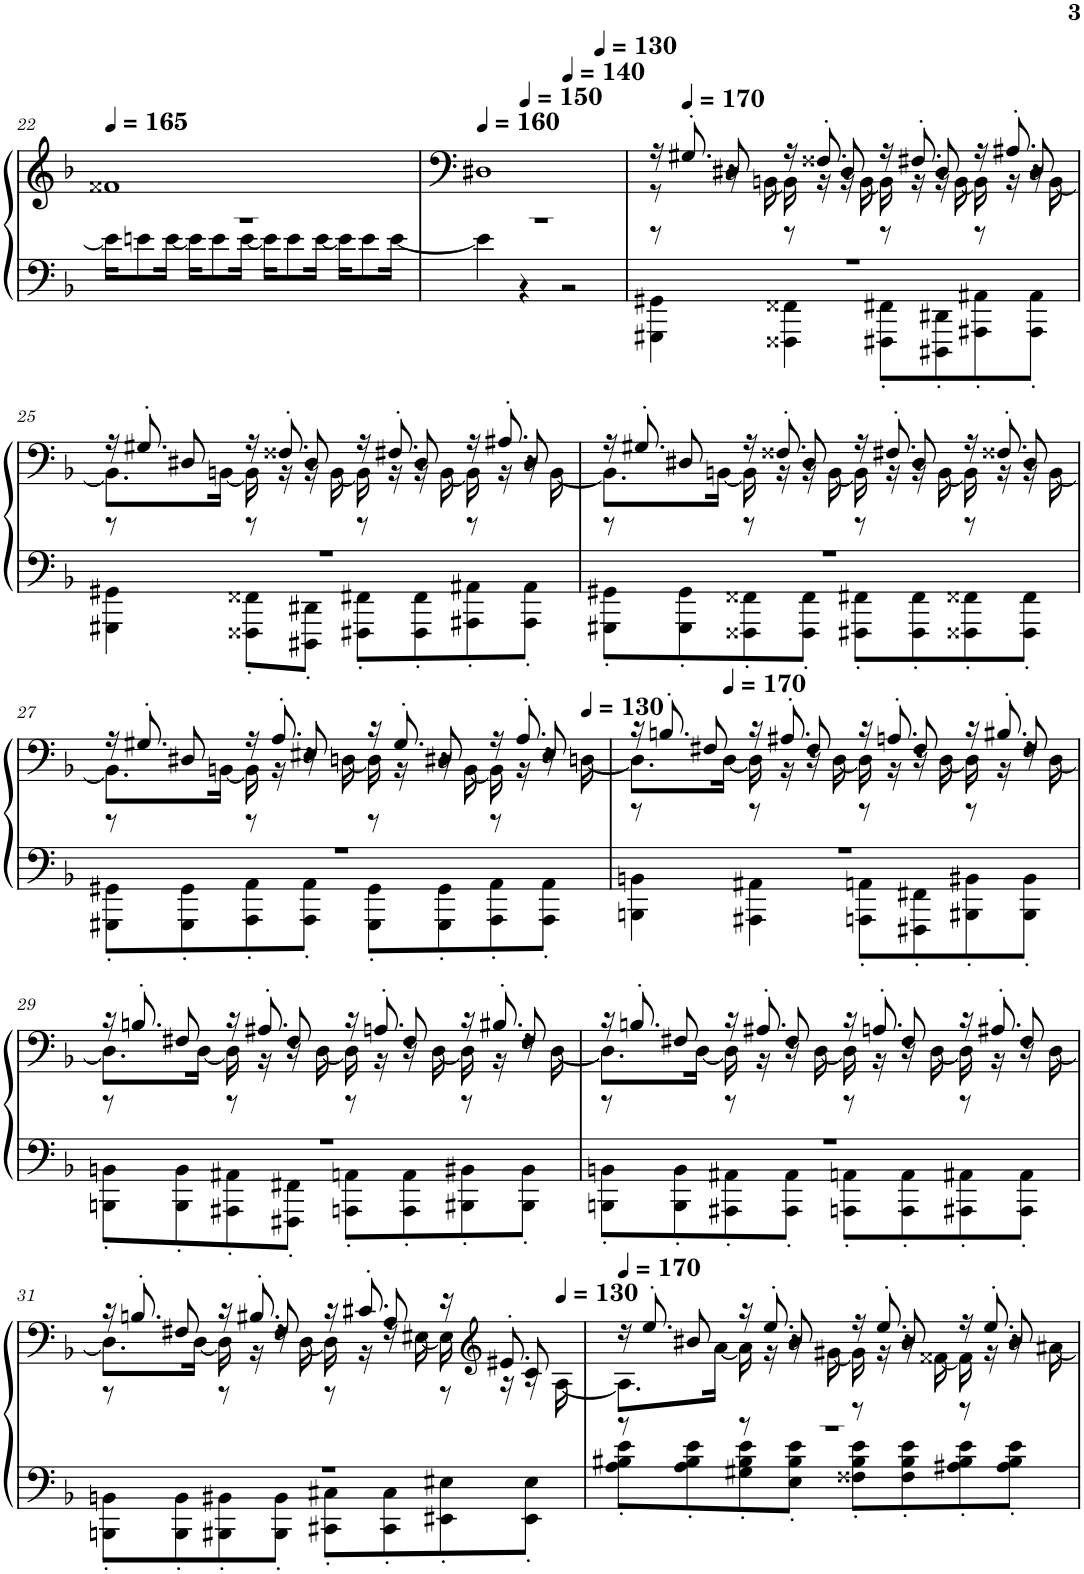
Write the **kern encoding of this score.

**kern	**kern
*part1	*part1
*staff2	*staff1
*I"Piano, Grand Piano	*
*I'Pno.	*
!!LO:PB:g=z
*clefF4	*clefG2
*k[b-]	*k[b-]
*M4/4	*M4/4
*MM165	*MM165
=22	=22
*^	*
1r	16e#\KL]	1f##X
.	8en\	.
.	[16e\Jk	.
.	16e\KL]	.
.	8e\	.
.	[16e\Jk	.
.	16e\KL]	.
.	8e\	.
.	[16e\Jk	.
.	16e\KL]	.
.	8e\	.
.	[16e\Jk	.
=23	=23	=23
*	*	*MM160
*	*	*^
1r	4e\]	1D#X	2.ryy
*	*	*MM150	*
.	4r	.	.
*	*	*MM140	*
.	2r	.	.
*	*	*MM130	*
.	.	.	4ryy
=24	=24	=24	=24
*	*	*	*^
1r	4GGG#X\ 4GG#X\	16r	8r	8r
*	*	*MM170	*	*
.	.	8.G#X'/	.	.
.	.	.	16r	8D#X/
.	.	.	[16BBn\	.
.	4FFF##X\ 4FF##X\	16r	16BB\]	8r
.	.	8.F##X'/	16r	.
.	.	.	16r	8D#/
.	.	.	[16BB\	.
.	8FFF#X\' 8FF#X\'L	16r	16BB\]	8r
.	.	8.F#X'/	16r	.
.	8DDD#X\' 8DD#X\'	.	16r	8D#/
.	.	.	[16BB\	.
.	8AAA#X\' 8AA#X\'	16r	16BB\]	8r
.	.	8.A#X'/	16r	.
.	8AAA#\' 8AA#\'J	.	16r	8D#/
.	.	.	[16BB\	.
!!LO:LB:g=z	!!	!!
=25	=25	=25	=25	=25
1r	4GGG#X\ 4GG#X\	16r	8.BB\L]	8r
.	.	8.G#X'/	.	.
.	.	.	.	8D#X/
.	.	.	[16BBn\Jk	.
.	8FFF##X\' 8FF##X\'L	16r	16BB\]	8r
.	.	8.F##X'/	16r	.
.	8DDD#X\' 8DD#X\'J	.	16r	8D#/
.	.	.	[16BB\	.
.	8FFF#X\' 8FF#X\'L	16r	16BB\]	8r
.	.	8.F#X'/	16r	.
.	8FFF#\' 8FF#\'	.	16r	8D#/
.	.	.	[16BB\	.
.	8AAA#X\' 8AA#X\'	16r	16BB\]	8r
.	.	8.A#X'/	16r	.
.	8AAA#\' 8AA#\'J	.	16r	8D#/
.	.	.	[16BB\	.
=26	=26	=26	=26	=26
1r	8GGG#X\' 8GG#X\'L	16r	8.BB\L]	8r
.	.	8.G#X'/	.	.
.	8GGG#\' 8GG#\'	.	.	8D#X/
.	.	.	[16BBn\Jk	.
.	8FFF##X\' 8FF##X\'	16r	16BB\]	8r
.	.	8.F##X'/	16r	.
.	8FFF##\' 8FF##\'J	.	16r	8D#/
.	.	.	[16BB\	.
.	8FFF#X\' 8FF#X\'L	16r	16BB\]	8r
.	.	8.F#X'/	16r	.
.	8FFF#\' 8FF#\'	.	16r	8D#/
.	.	.	[16BB\	.
.	8FFF##X\' 8FF##X\'	16r	16BB\]	8r
.	.	8.F##X'/	16r	.
.	8FFF##\' 8FF##\'J	.	16r	8D#/
.	.	.	[16BB\	.
!!LO:LB:g=z	!!	!!
=27	=27	=27	=27	=27
1r	8GGG#X\' 8GG#X\'L	16r	8.BB\L]	8r
.	.	8.G#X'/	.	.
.	8GGG#\' 8GG#\'	.	.	8D#X/
.	.	.	[16BBn\Jk	.
.	8AAA\' 8AA\'	16r	16BB\]	8r
.	.	8.A'/	16r	.
.	8AAA\' 8AA\'J	.	16r	8E#X/
.	.	.	[16Dn\	.
.	8GGG#\' 8GG#\'L	16r	16D\]	8r
.	.	8.G#'/	16r	.
.	8GGG#\' 8GG#\'	.	16r	8D#X/
.	.	.	[16BB\	.
.	8AAA\' 8AA\'	16r	16BB\]	8r
.	.	8.A'/	16r	.
.	8AAA\' 8AA\'J	.	16r	8E#/
*	*	*MM130	*	*
.	.	.	[16Dn\	.
=28	=28	=28	=28	=28
1r	4BBBn\ 4BBn\	16r	8.D\L]	8r
.	.	8.Bn'/	.	.
.	.	.	.	8F#X/
*	*	*MM170	*	*
.	.	.	[16D\Jk	.
.	4AAA#X\ 4AA#X\	16r	16D\]	8r
.	.	8.A#X'/	16r	.
.	.	.	16r	8F#/
.	.	.	[16D\	.
.	8AAAn\' 8AAn\'L	16r	16D\]	8r
.	.	8.An'/	16r	.
.	8FFF#X\' 8FF#X\'	.	16r	8F#/
.	.	.	[16D\	.
.	8BBB#X\' 8BB#X\'	16r	16D\]	8r
.	.	8.B#X'/	16r	.
.	8BBB#\' 8BB#\'J	.	16r	8F#/
.	.	.	[16D\	.
!!LO:LB:g=z	!!	!!
=29	=29	=29	=29	=29
1r	8BBBn\' 8BBn\'L	16r	8.D\L]	8r
.	.	8.Bn'/	.	.
.	8BBB\' 8BB\'	.	.	8F#X/
.	.	.	[16D\Jk	.
.	8AAA#X\' 8AA#X\'	16r	16D\]	8r
.	.	8.A#X'/	16r	.
.	8FFF#X\' 8FF#X\'J	.	16r	8F#/
.	.	.	[16D\	.
.	8AAAn\' 8AAn\'L	16r	16D\]	8r
.	.	8.An'/	16r	.
.	8AAA\' 8AA\'	.	16r	8F#/
.	.	.	[16D\	.
.	8BBB#X\' 8BB#X\'	16r	16D\]	8r
.	.	8.B#X'/	16r	.
.	8BBB#\' 8BB#\'J	.	16r	8F#/
.	.	.	[16D\	.
=30	=30	=30	=30	=30
1r	8BBBn\' 8BBn\'L	16r	8.D\L]	8r
.	.	8.Bn'/	.	.
.	8BBB\' 8BB\'	.	.	8F#X/
.	.	.	[16D\Jk	.
.	8AAA#X\' 8AA#X\'	16r	16D\]	8r
.	.	8.A#X'/	16r	.
.	8AAA#\' 8AA#\'J	.	16r	8F#/
.	.	.	[16D\	.
.	8AAAn\' 8AAn\'L	16r	16D\]	8r
.	.	8.An'/	16r	.
.	8AAA\' 8AA\'	.	16r	8F#/
.	.	.	[16D\	.
.	8AAA#X\' 8AA#X\'	16r	16D\]	8r
.	.	8.A#X'/	16r	.
.	8AAA#\' 8AA#\'J	.	16r	8F#/
.	.	.	[16D\	.
!!LO:LB:g=z	!!	!!
=31	=31	=31	=31	=31
1r	8BBBn\' 8BBn\'L	16r	8.D\L]	8r
.	.	8.Bn'/	.	.
.	8BBB\' 8BB\'	.	.	8F#X/
.	.	.	[16D\Jk	.
.	8BBB#X\' 8BB#X\'	16r	16D\]	8r
.	.	8.B#X'/	16r	.
.	8BBB#\' 8BB#\'J	.	16r	8F#/
.	.	.	[16D\	.
.	8CC#X\' 8C#X\'L	16r	16D\]	8r
.	.	8.c#X'/	16r	.
.	8CC#\' 8C#\'	.	16r	8A/
.	.	.	[16E#X\	.
.	8EE#X\' 8E#X\'	16r	16E#\]	8r
*	*	*clefG2	*	*
.	.	8.e#X'/	16r	.
.	8EE#\' 8E#\'J	.	16r	8c#/
*	*	*MM130	*	*
.	.	.	[16A\	.
=32	=32	=32	=32	=32
*	*	*MM170	*	*
1r	8A\' 8B#X\' 8e\'L	16r	8.A\L]	8r
.	.	8.ee'/	.	.
.	8A\' 8B#\' 8e\'	.	.	8b#X/
.	.	.	[16a\Jk	.
.	8G#X\' 8B#\' 8e\'	16r	16a\]	8r
.	.	8.ee'/	16r	.
.	8E\' 8B#\' 8e\'J	.	16r	8b#/
.	.	.	[16g#X\	.
.	8F##X\' 8B#\' 8e\'L	16r	16g#\]	8r
.	.	8.ee'/	16r	.
.	8F##\' 8B#\' 8e\'	.	16r	8b#/
.	.	.	[16f##X\	.
.	8A#X\' 8B#\' 8e\'	16r	16f##\]	8r
.	.	8.ee'/	16r	.
.	8A#\' 8B#\' 8e\'J	.	16r	8b#/
.	.	.	[16a#X\	.
*v	*v	*	*	*
*	*v	*v	*v
=	=
*-	*-
